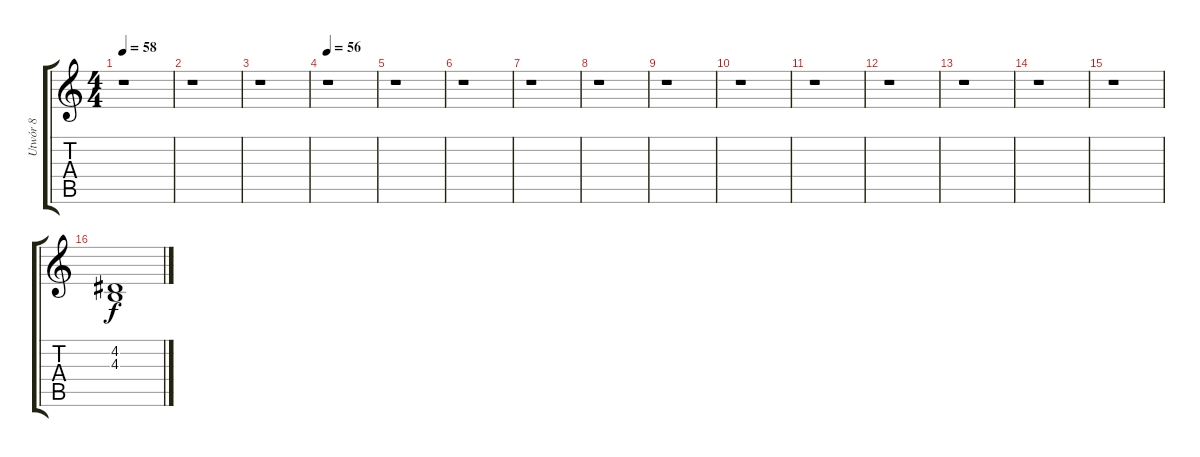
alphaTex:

\track ("Utwór 8" "Utwór 8") {instrument choiraahs}
\staff {score tabs}
\tuning (E4 B3 G3 D3 A2 E2) {hide}
\ts (4 4)
\tempo 58
\clef g2
\ks c
r.1{dy f instrument choiraahs} |
r.1 |
r.1 |
\tempo 56
r.1 |
r.1 |
r.1 |
r.1 |
r.1 |
r.1 |
r.1 |
r.1 |
r.1 |
r.1 |
r.1 |
r.1 |
(4.2 4.3).1
